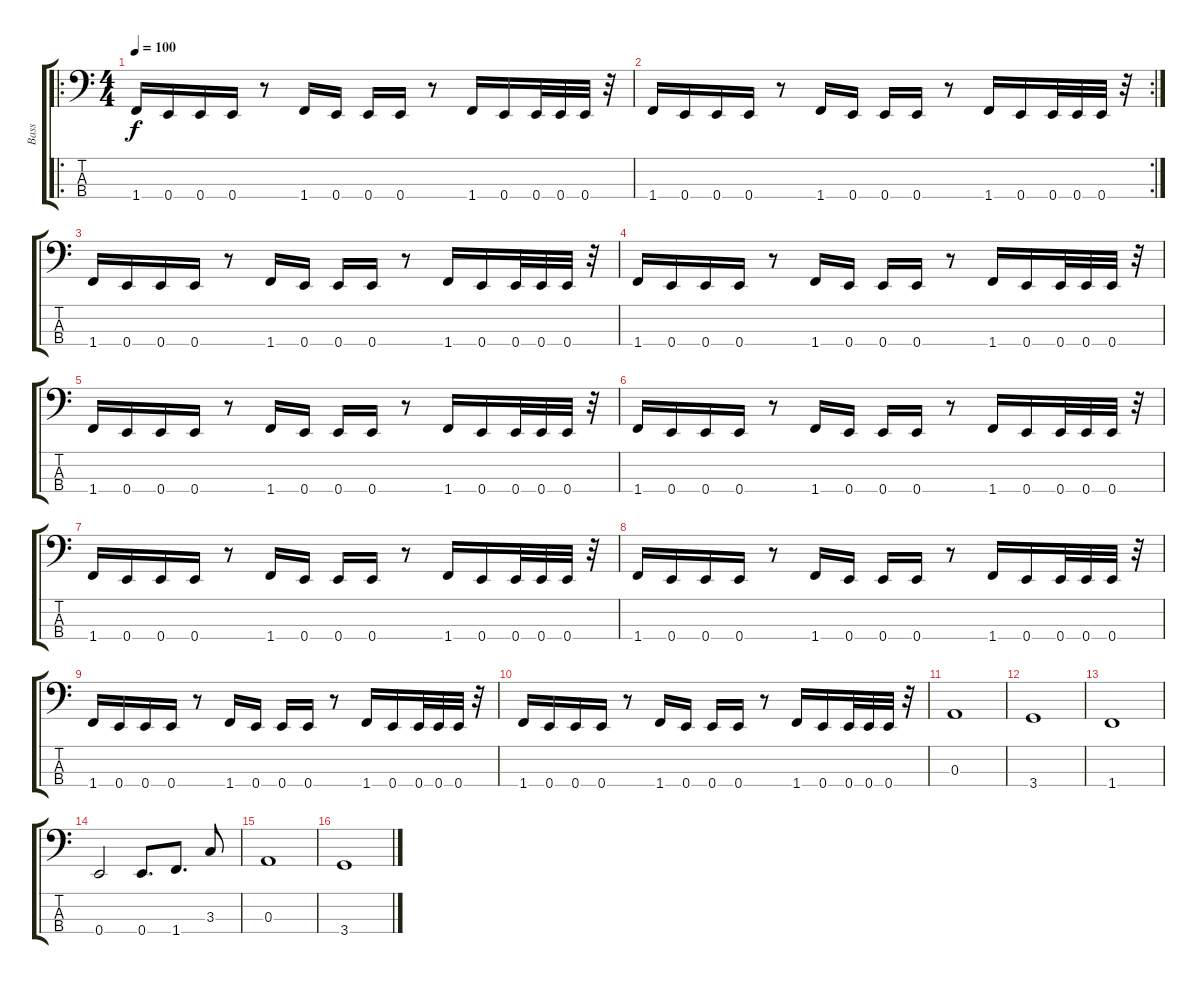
\track ("Bass" "Bass") {instrument electricbasspick}
\staff {score tabs}
\tuning (G2 D2 A1 E1) {hide}
\ro
\ts (4 4)
\tempo 100
\clef f4
\ks c
1.4.16{dy f} 0.4.16 0.4.16 0.4.16 r.8 1.4.16 0.4.16 0.4.16 0.4.16 r.8 1.4.16 0.4.16 0.4.32 0.4.32 0.4.32 r.32 |
\rc 2
1.4.16 0.4.16 0.4.16 0.4.16 r.8 1.4.16 0.4.16 0.4.16 0.4.16 r.8 1.4.16 0.4.16 0.4.32 0.4.32 0.4.32 r.32 |
1.4.16 0.4.16 0.4.16 0.4.16 r.8 1.4.16 0.4.16 0.4.16 0.4.16 r.8 1.4.16 0.4.16 0.4.32 0.4.32 0.4.32 r.32 |
1.4.16 0.4.16 0.4.16 0.4.16 r.8 1.4.16 0.4.16 0.4.16 0.4.16 r.8 1.4.16 0.4.16 0.4.32 0.4.32 0.4.32 r.32 |
1.4.16 0.4.16 0.4.16 0.4.16 r.8 1.4.16 0.4.16 0.4.16 0.4.16 r.8 1.4.16 0.4.16 0.4.32 0.4.32 0.4.32 r.32 |
1.4.16 0.4.16 0.4.16 0.4.16 r.8 1.4.16 0.4.16 0.4.16 0.4.16 r.8 1.4.16 0.4.16 0.4.32 0.4.32 0.4.32 r.32 |
1.4.16 0.4.16 0.4.16 0.4.16 r.8 1.4.16 0.4.16 0.4.16 0.4.16 r.8 1.4.16 0.4.16 0.4.32 0.4.32 0.4.32 r.32 |
1.4.16 0.4.16 0.4.16 0.4.16 r.8 1.4.16 0.4.16 0.4.16 0.4.16 r.8 1.4.16 0.4.16 0.4.32 0.4.32 0.4.32 r.32 |
1.4.16 0.4.16 0.4.16 0.4.16 r.8 1.4.16 0.4.16 0.4.16 0.4.16 r.8 1.4.16 0.4.16 0.4.32 0.4.32 0.4.32 r.32 |
1.4.16 0.4.16 0.4.16 0.4.16 r.8 1.4.16 0.4.16 0.4.16 0.4.16 r.8 1.4.16 0.4.16 0.4.32 0.4.32 0.4.32 r.32 |
0.3.1 |
3.4.1 |
1.4.1 |
0.4.2 0.4.8{d} 1.4.8{d} 3.3.8 |
0.3.1 |
3.4.1
